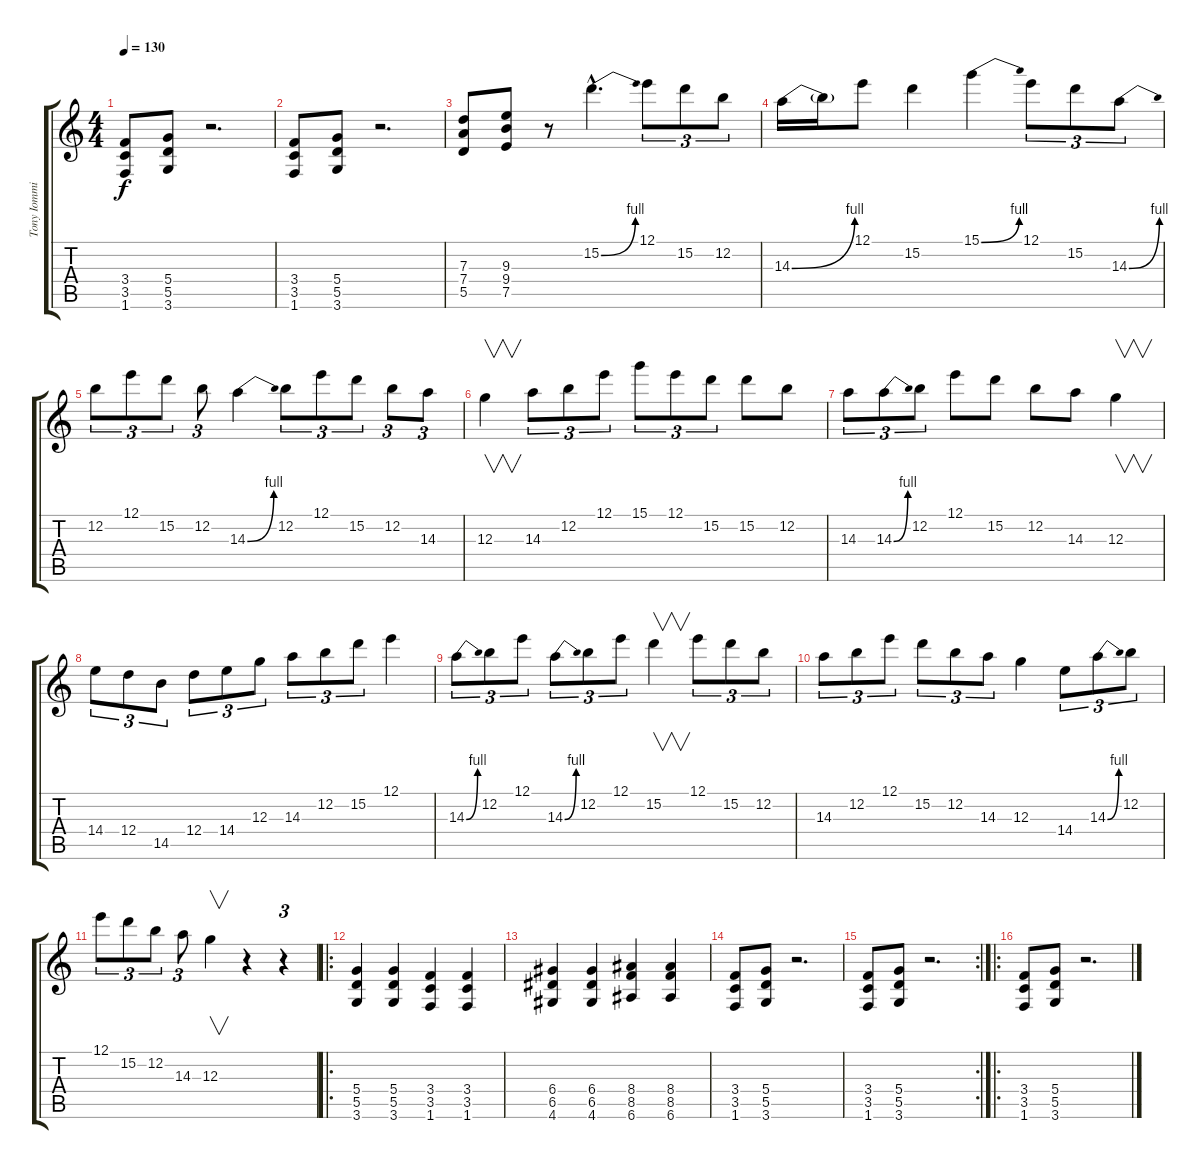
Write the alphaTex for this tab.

\track ("Tony Iommi" "Tony Iommi") {instrument distortionguitar}
\staff {score tabs}
\tuning (E4 B3 G3 D3 A2 E2) {hide}
\ts (4 4)
\tempo 130
\clef g2
\ks c
(3.4 3.5 1.6).8{dy f} (5.4 5.5 3.6).8 r.2{d} |
(3.4 3.5 1.6).8 (5.4 5.5 3.6).8 r.2{d} |
(7.3 7.4 5.5).8 (9.3 9.4 7.5).8 r.8 15.2{be (bend 0 0 60 4) hac}.4{d} 12.1.8{tu (3 2)} 15.2.8{tu (3 2)} 12.2.8{tu (3 2)} |
14.3{be (bend 0 0 60 4)}.16 14.3{t}.16 12.1.8 15.2.4 15.1{be (bend 0 0 60 4)}.4 12.1.8{tu (3 2)} 15.2.8{tu (3 2)} 14.3{be (bend 0 0 60 4)}.8{tu (3 2)} |
12.2.8{tu (3 2)} 12.1.8{tu (3 2)} 15.2.8{tu (3 2)} 12.2.8{tu (3 2)} 14.3{be (bend 0 0 60 4)}.4 12.2.8{tu (3 2)} 12.1.8{tu (3 2)} 15.2.8{tu (3 2)} 12.2.8{tu (3 2)} 14.3.8{tu (3 2)} |
12.3.4{v} 14.3.8{tu (3 2)} 12.2.8{tu (3 2)} 12.1.8{tu (3 2)} 15.1.8{tu (3 2)} 12.1.8{tu (3 2)} 15.2.8{tu (3 2)} 15.2.8 12.2.8 |
14.3.8{tu (3 2)} 14.3{be (bend 0 0 60 4)}.8{tu (3 2)} 12.2.8{tu (3 2)} 12.1.8 15.2.8 12.2.8 14.3.8 12.3.4{v} |
14.4.8{tu (3 2)} 12.4.8{tu (3 2)} 14.5.8{tu (3 2)} 12.4.8{tu (3 2)} 14.4.8{tu (3 2)} 12.3.8{tu (3 2)} 14.3.8{tu (3 2)} 12.2.8{tu (3 2)} 15.2.8{tu (3 2)} 12.1.4 |
14.3{be (bend 0 0 60 4)}.8{tu (3 2)} 12.2.8{tu (3 2)} 12.1.8{tu (3 2)} 14.3{be (bend 0 0 60 4)}.8{tu (3 2)} 12.2.8{tu (3 2)} 12.1.8{tu (3 2)} 15.2.4{v} 12.1.8{tu (3 2)} 15.2.8{tu (3 2)} 12.2.8{tu (3 2)} |
14.3.8{tu (3 2)} 12.2.8{tu (3 2)} 12.1.8{tu (3 2)} 15.2.8{tu (3 2)} 12.2.8{tu (3 2)} 14.3.8{tu (3 2)} 12.3.4 14.4.8{tu (3 2)} 14.3{be (bend 0 0 60 4)}.8{tu (3 2)} 12.2.8{tu (3 2)} |
12.1.8{tu (3 2)} 15.2.8{tu (3 2)} 12.2.8{tu (3 2)} 14.3.8{tu (3 2)} 12.3.4{v} r.4 r.4{tu (3 2)} |
\ro
(5.4 5.5 3.6).4 (5.4 5.5 3.6).4 (3.4 3.5 1.6).4 (3.4 3.5 1.6).4 |
(6.4 6.5 4.6).4 (6.4 6.5 4.6).4 (8.4 8.5 6.6).4 (8.4 8.5 6.6).4 |
(3.4 3.5 1.6).8 (5.4 5.5 3.6).8 r.2{d} |
\rc 2
(3.4 3.5 1.6).8 (5.4 5.5 3.6).8 r.2{d} |
\ro
(3.4 3.5 1.6).8 (5.4 5.5 3.6).8 r.2{d}
